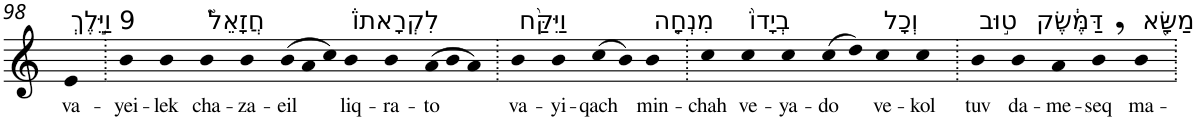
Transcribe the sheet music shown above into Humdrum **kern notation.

**kern	**text
*part1	*part1
*staff1	*staff1
*I"Piano	*
*I'Pno	*
!!LO:PB:g=z
*clefG2	*
*k[]	*
=98	=98
!LO:TX:a:t=9 וַיֵּ֣לֶךְ	!
!	!LO:LY:b
4e	va-
=99.	=99.
!	!LO:LY:b
4b	-yei-
!	!LO:LY:b
4b	-lek
!LO:TX:a:t=חֲזָאֵל֮	!
!	!LO:LY:b
4b	cha-
!	!LO:LY:b
4b	-za-
*Xtuplet	*
!	!LO:LY:b
(>12b	-eil
12a	.
12cc)	.
!LO:TX:a:t=לִקְרָאתוֹ֒	!
!	!LO:LY:b
4b	liq-
!	!LO:LY:b
4b	-ra-
!	!LO:LY:b
(>12a	-to
12b	.
12a)	.
=100.	=100.
!LO:TX:a:t=וַיִּקַּ֨ח	!
!	!LO:LY:b
4b	va-
!	!LO:LY:b
4b	-yi-
!	!LO:LY:b
(>8cc	-qach
8b)	.
!LO:TX:a:t=מִנְחָ֤ה	!
!	!LO:LY:b
4b	min-
=101.	=101.
!	!LO:LY:b
4cc	-chah
!LO:TX:a:t=בְיָדוֹ֙	!
!	!LO:LY:b
4cc	ve-
!	!LO:LY:b
4cc	-ya-
!	!LO:LY:b
(>8cc	-do
8dd)	.
!LO:TX:a:t=וְכָל	!
!	!LO:LY:b
4cc	ve-
!	!LO:LY:b
4cc	-kol
=102.	=102.
!LO:TX:a:t=ט֣וּב	!
!	!LO:LY:b
4b	tuv
!LO:TX:a:t=דַּמֶּ֔שֶׂק	!
!	!LO:LY:b
4b	da-
!	!LO:LY:b
4a	-me-
!	!LO:LY:b
4b,	-seq
!LO:TX:a:t=מַשָּׂ֖א	!
!	!LO:LY:b
4b	ma-
=.	=.
*-	*-
